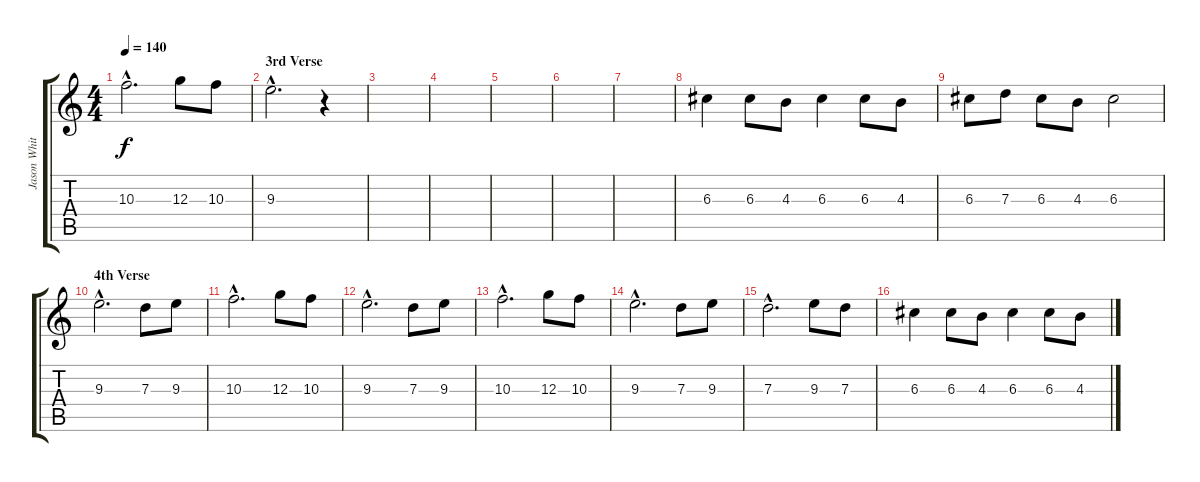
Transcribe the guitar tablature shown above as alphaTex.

\track ("Jason White (Solo Guitar)" "Jason Whit") {instrument distortionguitar}
\staff {score tabs}
\tuning (E4 B3 G3 D3 A2 E2) {hide}
\ts (4 4)
\tempo 140
\clef g2
\ks c
10.3{hac}.2{d dy f} 12.3.8 10.3.8 |
\section ("" "3rd Verse")
9.3{hac}.2{d} r.4 |
|
|
|
|
|
6.3.4 6.3.8 4.3.8 6.3.4 6.3.8 4.3.8 |
6.3.8 7.3.8 6.3.8 4.3.8 6.3.2 |
\section ("" "4th Verse")
9.3{hac}.2{d} 7.3.8 9.3.8 |
10.3{hac}.2{d} 12.3.8 10.3.8 |
9.3{hac}.2{d} 7.3.8 9.3.8 |
10.3{hac}.2{d} 12.3.8 10.3.8 |
9.3{hac}.2{d} 7.3.8 9.3.8 |
7.3{hac}.2{d} 9.3.8 7.3.8 |
6.3.4 6.3.8 4.3.8 6.3.4 6.3.8 4.3.8
